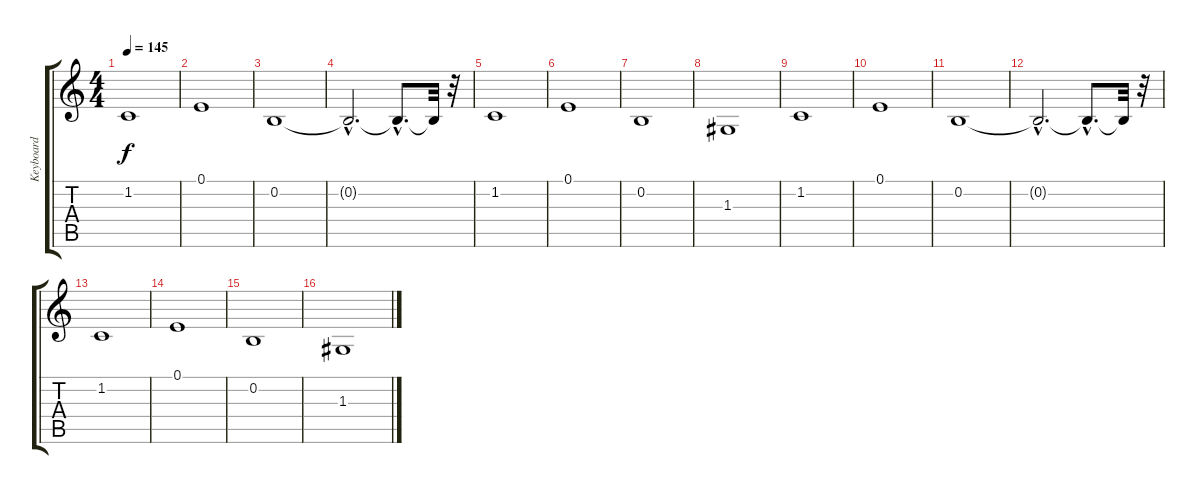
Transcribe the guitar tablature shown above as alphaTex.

\track ("Keyboard" "Keyboard") {instrument lead1square}
\staff {score tabs}
\tuning (E4 B3 G3 D3 A2 E2) {hide}
\ts (4 4)
\tempo 145
\clef g2
\ks c
1.2.1{dy f} |
0.1.1 |
0.2.1 |
0.2{hac t}.2{d} 0.2{hac t}.8{d} 0.2{t}.32 r.32 |
1.2.1 |
0.1.1 |
0.2.1 |
1.3.1 |
1.2.1 |
0.1.1 |
0.2.1 |
0.2{hac t}.2{d} 0.2{hac t}.8{d} 0.2{t}.32 r.32 |
1.2.1 |
0.1.1 |
0.2.1 |
1.3.1
